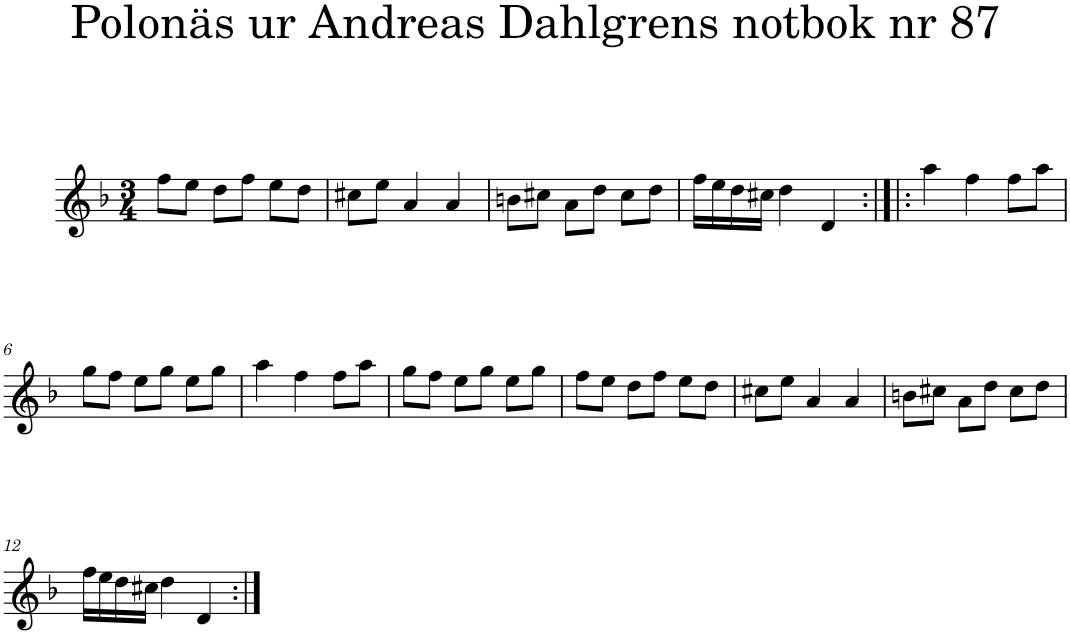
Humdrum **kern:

**kern
*part1
*staff1
*I"Piano
*I'Pno
*clefG2
*k[b-]
*d:
*M3/4
=1
8ff\L
8ee\J
8dd\L
8ff\J
8ee\L
8dd\J
=2
8cc#X\L
8ee\J
4a/
4a/
=3
8bn\L
8cc#X\J
8a\L
8dd\J
8cc#\L
8dd\J
=4
16ff\LL
16ee\
16dd\
16cc#X\JJ
4dd\
4d/
=5:|!|:
4aa\
4ff\
8ff\L
8aa\J
!!LO:LB:g=z
=6
8gg\L
8ff\J
8ee\L
8gg\J
8ee\L
8gg\J
=7
4aa\
4ff\
8ff\L
8aa\J
=8
8gg\L
8ff\J
8ee\L
8gg\J
8ee\L
8gg\J
=9
8ff\L
8ee\J
8dd\L
8ff\J
8ee\L
8dd\J
=10
8cc#X\L
8ee\J
4a/
4a/
=11
8bn\L
8cc#X\J
8a\L
8dd\J
8cc#\L
8dd\J
!!LO:LB:g=z
=12
16ff\LL
16ee\
16dd\
16cc#X\JJ
4dd\
4d/
=:|!
*-
